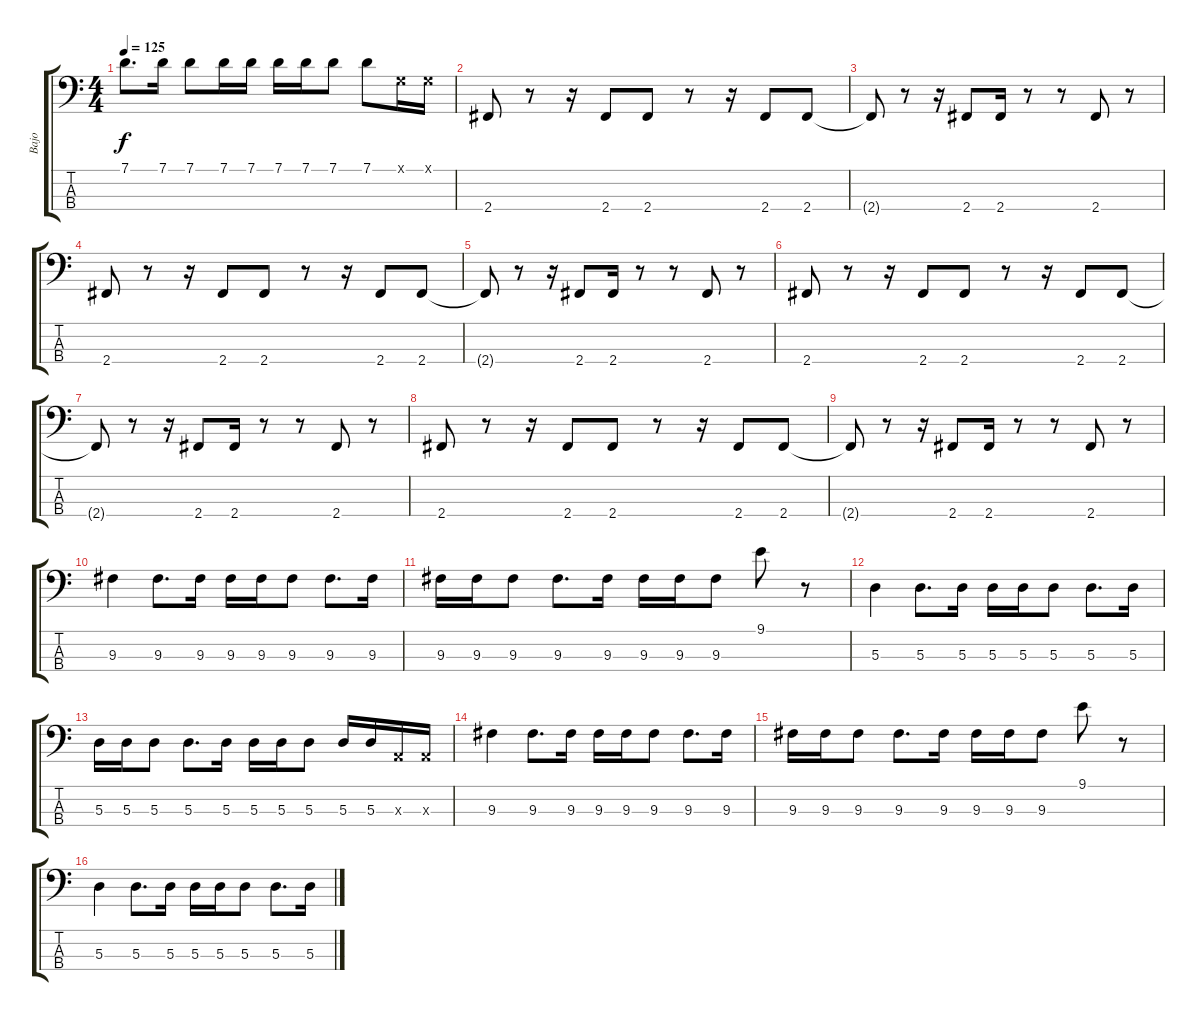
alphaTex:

\track ("Bajo" "Bajo") {instrument electricbassfinger}
\staff {score tabs}
\tuning (G2 D2 A1 E1) {hide}
\ts (4 4)
\tempo 125
\clef f4
\ks c
7.1.8{d dy f} 7.1.16 7.1.8 7.1.16 7.1.16 7.1.16 7.1.16 7.1.8 7.1.8 0.1{x}.16 0.1{x}.16 |
2.4.8 r.8 r.16 2.4.8 2.4.8 r.8 r.16 2.4.8 2.4.8 |
2.4{t}.8 r.8 r.16 2.4.8 2.4.16 r.8 r.8 2.4.8 r.8 |
2.4.8 r.8 r.16 2.4.8 2.4.8 r.8 r.16 2.4.8 2.4.8 |
2.4{t}.8 r.8 r.16 2.4.8 2.4.16 r.8 r.8 2.4.8 r.8 |
2.4.8 r.8 r.16 2.4.8 2.4.8 r.8 r.16 2.4.8 2.4.8 |
2.4{t}.8 r.8 r.16 2.4.8 2.4.16 r.8 r.8 2.4.8 r.8 |
2.4.8 r.8 r.16 2.4.8 2.4.8 r.8 r.16 2.4.8 2.4.8 |
2.4{t}.8 r.8 r.16 2.4.8 2.4.16 r.8 r.8 2.4.8 r.8 |
9.3.4 9.3.8{d} 9.3.16 9.3.16 9.3.16 9.3.8 9.3.8{d} 9.3.16 |
9.3.16 9.3.16 9.3.8 9.3.8{d} 9.3.16 9.3.16 9.3.16 9.3.8 9.1.8 r.8 |
5.3.4 5.3.8{d} 5.3.16 5.3.16 5.3.16 5.3.8 5.3.8{d} 5.3.16 |
5.3.16 5.3.16 5.3.8 5.3.8{d} 5.3.16 5.3.16 5.3.16 5.3.8 5.3.16 5.3.16 0.3{x}.16 0.3{x}.16 |
9.3.4 9.3.8{d} 9.3.16 9.3.16 9.3.16 9.3.8 9.3.8{d} 9.3.16 |
9.3.16 9.3.16 9.3.8 9.3.8{d} 9.3.16 9.3.16 9.3.16 9.3.8 9.1.8 r.8 |
5.3.4 5.3.8{d} 5.3.16 5.3.16 5.3.16 5.3.8 5.3.8{d} 5.3.16
